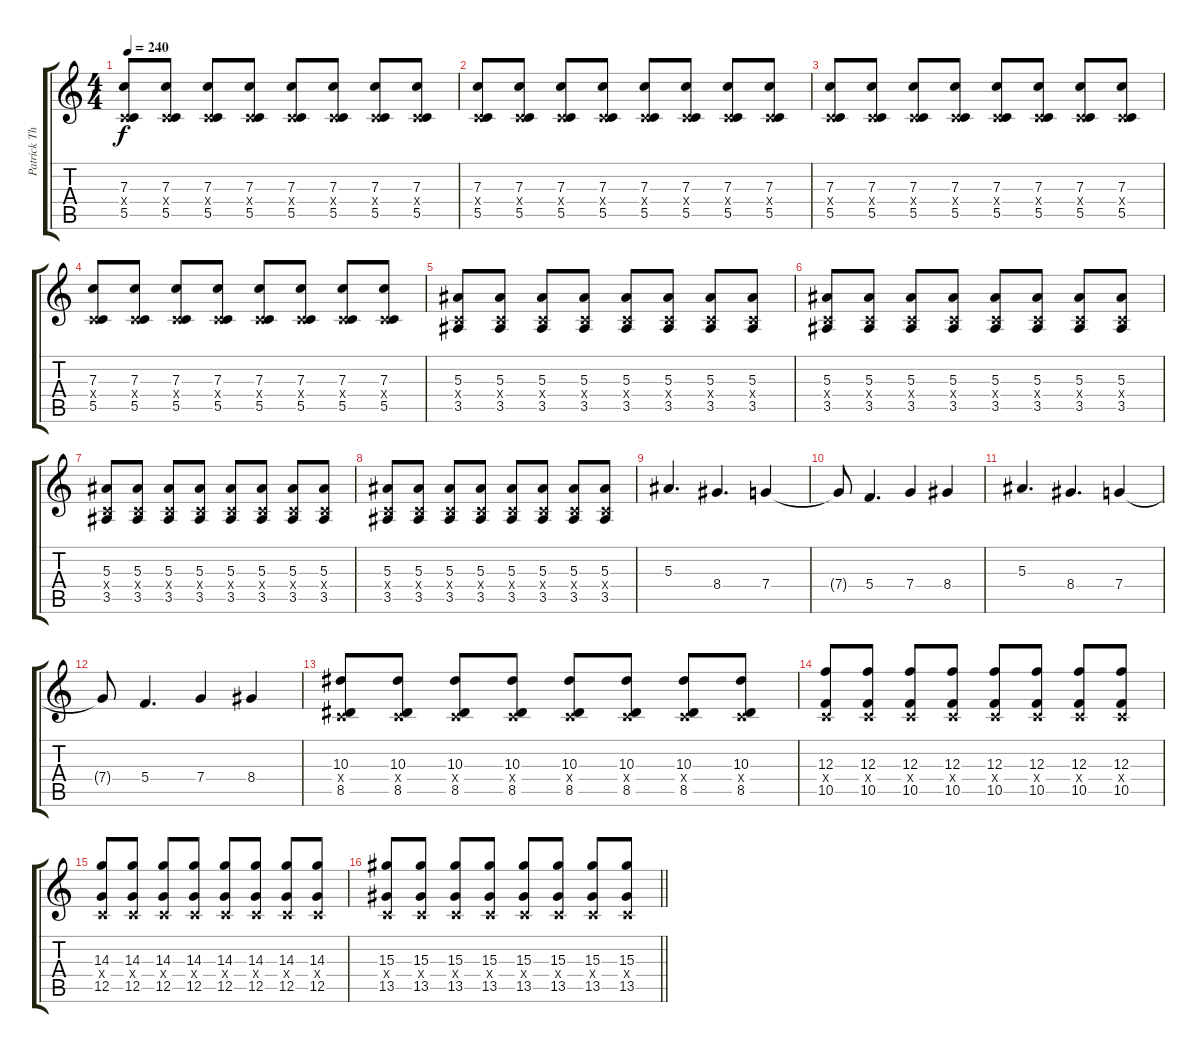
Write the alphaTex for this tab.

\track ("Patrick Thompson - Lead Guitar" "Patrick Th") {instrument overdrivenguitar}
\staff {score tabs}
\tuning (D4 A3 F3 C3 G2 D2) {hide}
\ts (4 4)
\tempo 240
\clef g2
\ks c
(7.3 0.4{x} 5.5).8{dy f} (7.3 0.4{x} 5.5).8 (7.3 0.4{x} 5.5).8 (7.3 0.4{x} 5.5).8 (7.3 0.4{x} 5.5).8 (7.3 0.4{x} 5.5).8 (7.3 0.4{x} 5.5).8 (7.3 0.4{x} 5.5).8 |
(7.3 0.4{x} 5.5).8 (7.3 0.4{x} 5.5).8 (7.3 0.4{x} 5.5).8 (7.3 0.4{x} 5.5).8 (7.3 0.4{x} 5.5).8 (7.3 0.4{x} 5.5).8 (7.3 0.4{x} 5.5).8 (7.3 0.4{x} 5.5).8 |
(7.3 0.4{x} 5.5).8 (7.3 0.4{x} 5.5).8 (7.3 0.4{x} 5.5).8 (7.3 0.4{x} 5.5).8 (7.3 0.4{x} 5.5).8 (7.3 0.4{x} 5.5).8 (7.3 0.4{x} 5.5).8 (7.3 0.4{x} 5.5).8 |
(7.3 0.4{x} 5.5).8 (7.3 0.4{x} 5.5).8 (7.3 0.4{x} 5.5).8 (7.3 0.4{x} 5.5).8 (7.3 0.4{x} 5.5).8 (7.3 0.4{x} 5.5).8 (7.3 0.4{x} 5.5).8 (7.3 0.4{x} 5.5).8 |
(5.3 0.4{x} 3.5).8 (5.3 0.4{x} 3.5).8 (5.3 0.4{x} 3.5).8 (5.3 0.4{x} 3.5).8 (5.3 0.4{x} 3.5).8 (5.3 0.4{x} 3.5).8 (5.3 0.4{x} 3.5).8 (5.3 0.4{x} 3.5).8 |
(5.3 0.4{x} 3.5).8 (5.3 0.4{x} 3.5).8 (5.3 0.4{x} 3.5).8 (5.3 0.4{x} 3.5).8 (5.3 0.4{x} 3.5).8 (5.3 0.4{x} 3.5).8 (5.3 0.4{x} 3.5).8 (5.3 0.4{x} 3.5).8 |
(5.3 0.4{x} 3.5).8 (5.3 0.4{x} 3.5).8 (5.3 0.4{x} 3.5).8 (5.3 0.4{x} 3.5).8 (5.3 0.4{x} 3.5).8 (5.3 0.4{x} 3.5).8 (5.3 0.4{x} 3.5).8 (5.3 0.4{x} 3.5).8 |
(5.3 0.4{x} 3.5).8 (5.3 0.4{x} 3.5).8 (5.3 0.4{x} 3.5).8 (5.3 0.4{x} 3.5).8 (5.3 0.4{x} 3.5).8 (5.3 0.4{x} 3.5).8 (5.3 0.4{x} 3.5).8 (5.3 0.4{x} 3.5).8 |
5.3.4{d} 8.4.4{d} 7.4.4 |
7.4{t}.8 5.4.4{d} 7.4.4 8.4.4 |
5.3.4{d} 8.4.4{d} 7.4.4 |
7.4{t}.8 5.4.4{d} 7.4.4 8.4.4 |
(10.3 0.4{x} 8.5).8 (10.3 0.4{x} 8.5).8 (10.3 0.4{x} 8.5).8 (10.3 0.4{x} 8.5).8 (10.3 0.4{x} 8.5).8 (10.3 0.4{x} 8.5).8 (10.3 0.4{x} 8.5).8 (10.3 0.4{x} 8.5).8 |
(12.3 0.4{x} 10.5).8 (12.3 0.4{x} 10.5).8 (12.3 0.4{x} 10.5).8 (12.3 0.4{x} 10.5).8 (12.3 0.4{x} 10.5).8 (12.3 0.4{x} 10.5).8 (12.3 0.4{x} 10.5).8 (12.3 0.4{x} 10.5).8 |
(14.3 0.4{x} 12.5).8 (14.3 0.4{x} 12.5).8 (14.3 0.4{x} 12.5).8 (14.3 0.4{x} 12.5).8 (14.3 0.4{x} 12.5).8 (14.3 0.4{x} 12.5).8 (14.3 0.4{x} 12.5).8 (14.3 0.4{x} 12.5).8 |
\barLineRight lightlight
(15.3 0.4{x} 13.5).8 (15.3 0.4{x} 13.5).8 (15.3 0.4{x} 13.5).8 (15.3 0.4{x} 13.5).8 (15.3 0.4{x} 13.5).8 (15.3 0.4{x} 13.5).8 (15.3 0.4{x} 13.5).8 (15.3 0.4{x} 13.5).8
